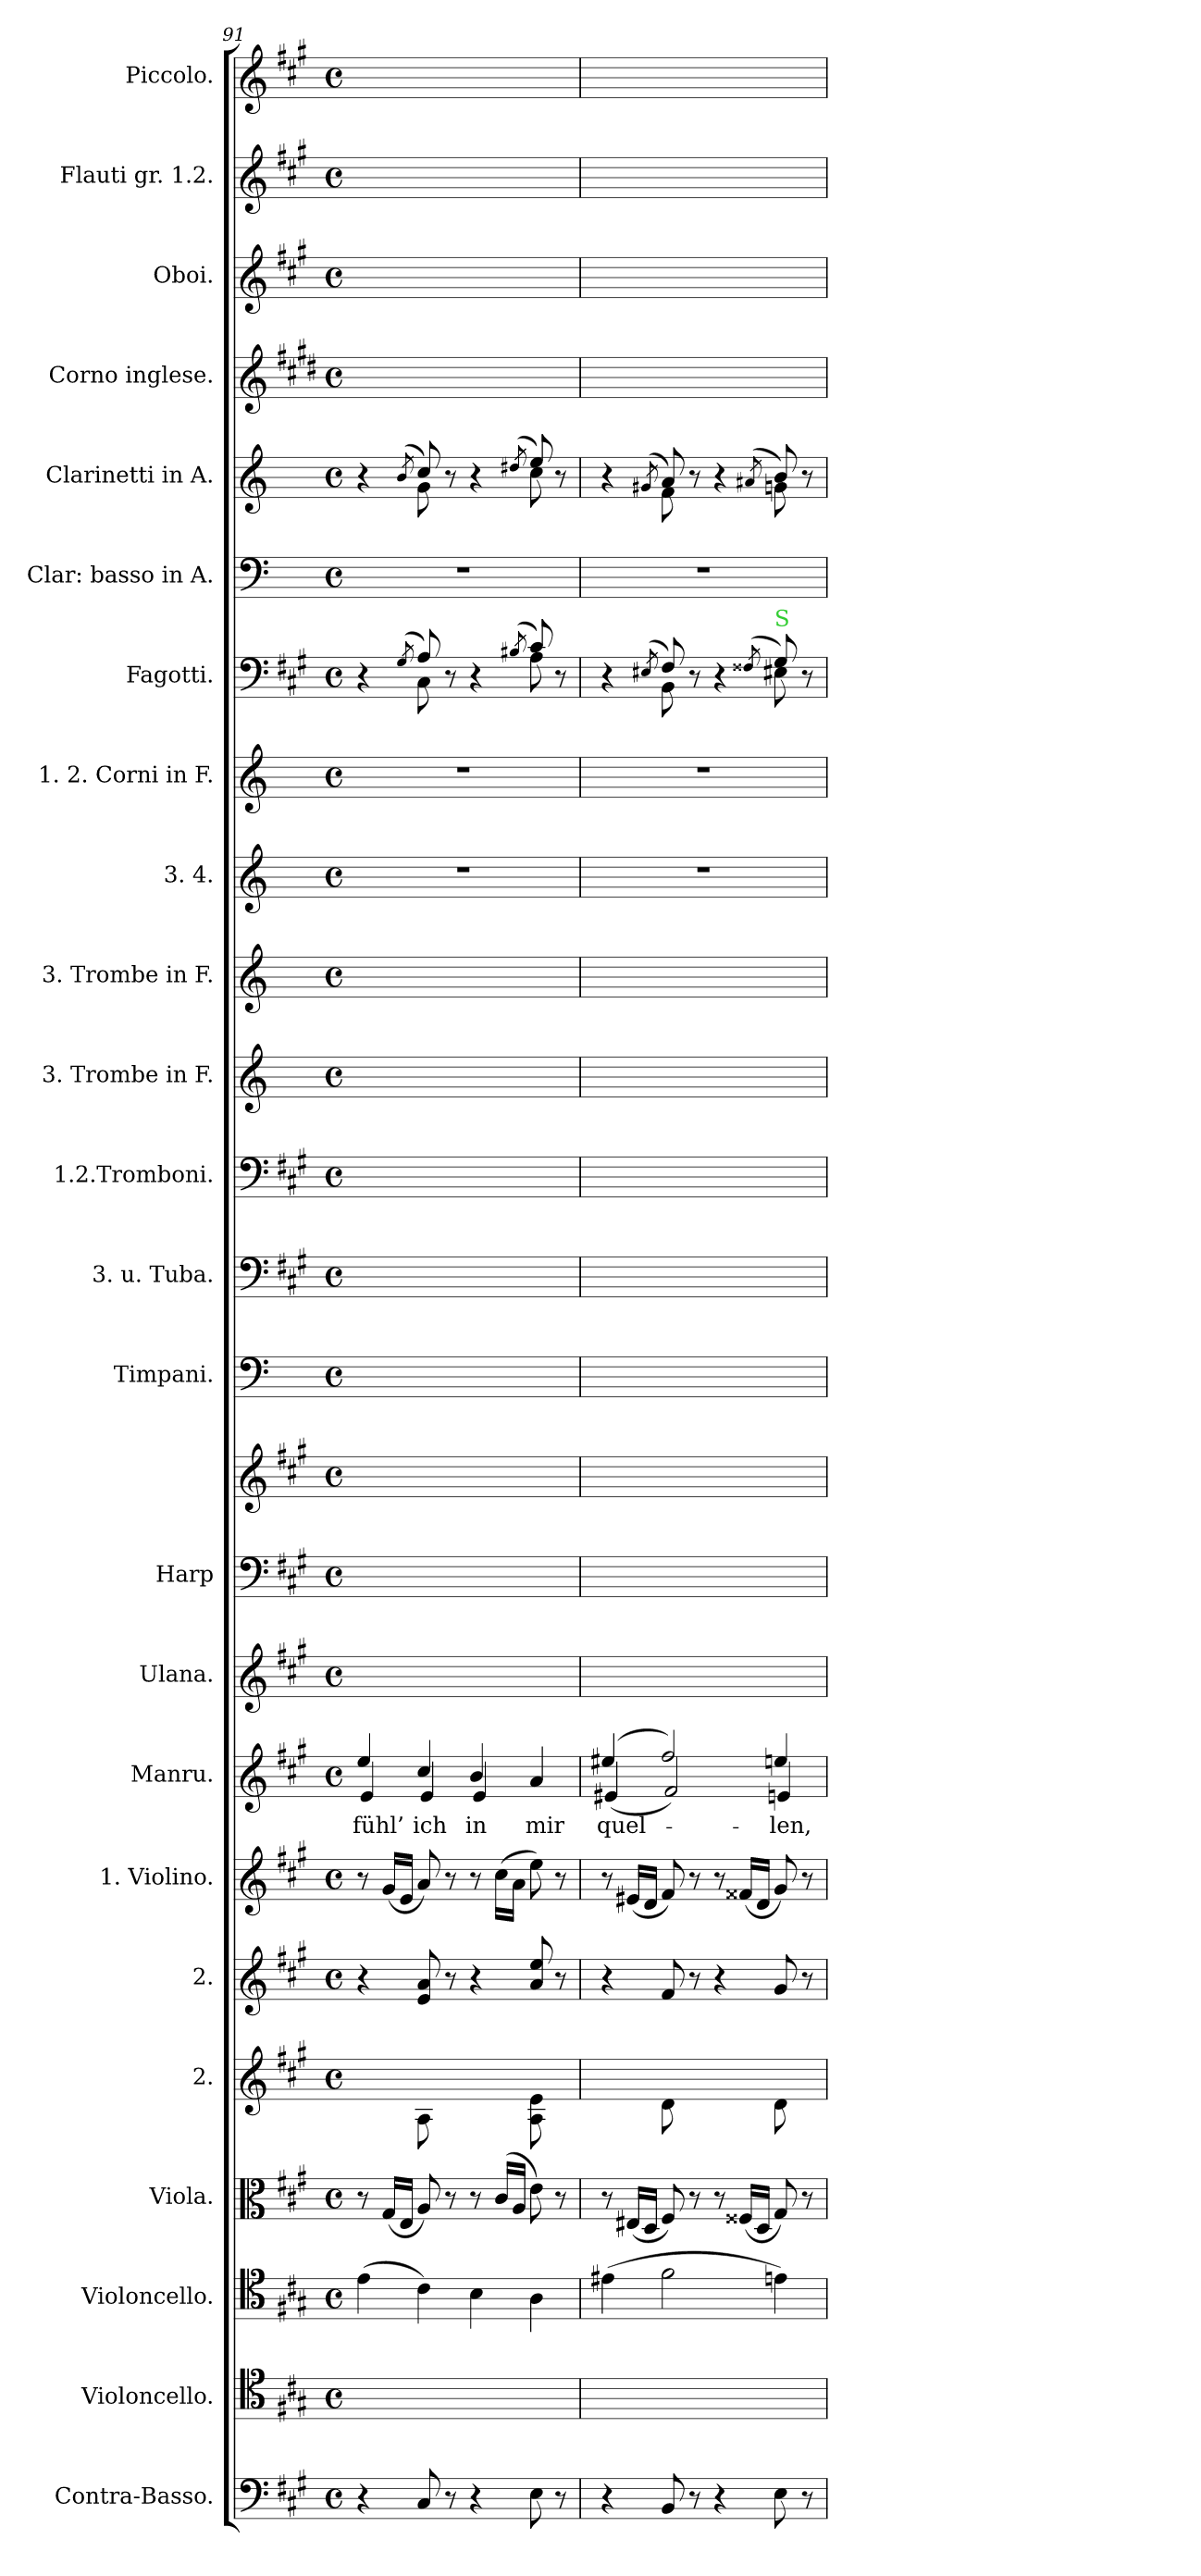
**kern	**kern	**kern	**kern	**kern	**kern	**kern	**kern	**text	**kern	**kern	**kern	**kern	**kern	**kern	**kern	**kern	**kern	**kern	**kern	**kern	**kern	**kern	**kern	**kern	**kern
*part24	*part23	*part22	*part21	*part20	*part19	*part18	*part17	*part17	*part16	*part15	*part15	*part14	*part13	*part12	*part11	*part10	*part9	*part8	*part7	*part6	*part5	*part4	*part3	*part2	*part1
*staff25	*staff24	*staff23	*staff22	*staff21	*staff20	*staff19	*staff18	*staff18	*staff17	*staff16	*staff15	*staff14	*staff13	*staff12	*staff11	*staff10	*staff9	*staff8	*staff7	*staff6	*staff5	*staff4	*staff3	*staff2	*staff1
*I"Contra-Basso.	*I"Violoncello.	*I"Violoncello.	*I"Viola.	*I"2.	*I"2.	*I"1. Violino.	*I"Manru.	*	*I"Ulana.	*I"Harp	*	*I"Timpani.	*I"3. u. Tuba.	*I"1.2.Tromboni.	*I"3. Trombe in F.	*I"3. Trombe in F.	*I"3. 4.	*I"1. 2. Corni in F.	*I"Fagotti.	*I"Clar: basso in A.	*I"Clarinetti in A.	*I"Corno inglese.	*I"Oboi.	*I"Flauti gr. 1.2.	*I"Piccolo.
*I'C.-B.	*	*	*I'Vl.	*	*	*I'1. Viol.	*	*	*	*	*	*I'Timp.	*I'3. u. Tub.	*I'1.2. Tromb.	*	*I'Trombe.	*	*I'1. 2. Corni.	*I'Fag.	*I'basso.	*I'1.2. Clar. A.	*I'Cor.ingl.	*I'Ob.	*I'Fl.	*
*clefF4	*clefC4	*clefC4	*clefC3	*clefG2	*clefG2	*clefG2	*clefG2	*	*clefG2	*clefF4	*clefG2	*clefF4	*clefF4	*clefF4	*clefG2	*clefG2	*clefG2	*clefG2	*clefF4	*clefF4	*clefG2	*clefG2	*clefG2	*clefG2	*clefG2
*	*	*	*	*	*	*	*ITrd8c12	*	*	*	*	*	*	*	*ITrd-3c-5	*ITrd-3c-5	*ITrd4c7	*ITrd4c7	*	*ITrd2c3	*ITrd2c3	*ITrd4c7	*	*	*
*k[f#c#g#]	*k[f#c#g#]	*k[f#c#g#]	*k[f#c#g#]	*k[f#c#g#]	*k[f#c#g#]	*k[f#c#g#]	*k[f#c#g#]	*	*k[f#c#g#]	*k[f#c#g#]	*k[f#c#g#]	*k[]	*k[f#c#g#]	*k[f#c#g#]	*k[b-]	*k[b-]	*k[b-]	*k[b-]	*k[f#c#g#]	*k[f#c#g#]	*k[f#c#g#]	*k[f#c#g#]	*k[f#c#g#]	*k[f#c#g#]	*k[f#c#g#]
*M4/4	*M4/4	*M4/4	*M4/4	*M4/4	*M4/4	*M4/4	*M4/4	*	*M4/4	*M4/4	*M4/4	*M4/4	*M4/4	*M4/4	*M4/4	*M4/4	*M4/4	*M4/4	*M4/4	*M4/4	*M4/4	*M4/4	*M4/4	*M4/4	*M4/4
*met(c)	*met(c)	*met(c)	*met(c)	*met(c)	*met(c)	*met(c)	*met(c)	*	*met(c)	*met(c)	*met(c)	*met(c)	*met(c)	*met(c)	*met(c)	*met(c)	*met(c)	*met(c)	*met(c)	*met(c)	*met(c)	*met(c)	*met(c)	*met(c)	*met(c)
=91	=91	=91	=91	=91	=91	=91	=91	=91	=91	=91	=91	=91	=91	=91	=91	=91	=91	=91	=91	=91	=91	=91	=91	=91	=91
*	*	*	*	*	*	*	*^	*	*	*	*	*	*	*	*	*	*	*	*^	*	*^	*	*	*	*
4r	(4e\yy	(4e\	8r	4ryy	4r	8r	4e!/	4E/	fühl’	1ryy	1ryy	1ryy	1ryy	1ryy	1ryy	1ryy	1ryy	1r	1r	4r	4ryy	1r	4r	4ryy	1ryy	1ryy	1ryy	1ryy
.	.	.	(16G#/LL	.	.	(16g#/LL	.	.	.	.	.	.	.	.	.	.	.	.	.	.	.	.	.	.	.	.	.	.
.	.	.	16E/JJ	.	.	16e/JJ	.	.	.	.	.	.	.	.	.	.	.	.	.	.	.	.	.	.	.	.	.	.
.	.	.	.	.	.	.	.	.	.	.	.	.	.	.	.	.	.	.	.	(8qG#/	.	.	(8qg#/	.	.	.	.	.
8C#/	4c#\yy)	4c#\)	8A/)	8A\	8e/ 8a/	8a/)	4c#!/	4E/	ich	.	.	.	.	.	.	.	.	.	.	8A/)	8C#\	.	8a/)	8e\	.	.	.	.
8r	.	.	8r	8ryy	8r	8r	.	.	.	.	.	.	.	.	.	.	.	.	.	8r	8ryy	.	8r	8ryy	.	.	.	.
4r	4B\yy	4B\	8r	4ryy	4r	8r	4B!/	4E/	in	.	.	.	.	.	.	.	.	.	.	4r	4ryy	.	4r	4ryy	.	.	.	.
.	.	.	(16c#/LL	.	.	(16cc#\LL	.	.	.	.	.	.	.	.	.	.	.	.	.	.	.	.	.	.	.	.	.	.
.	.	.	16A/JJ	.	.	16a\JJ	.	.	.	.	.	.	.	.	.	.	.	.	.	.	.	.	.	.	.	.	.	.
.	.	.	.	.	.	.	.	.	.	.	.	.	.	.	.	.	.	.	.	(8qB#X/	.	.	(8qb#X/	.	.	.	.	.
8E\	4A\yy	4A\	8e\)	8A\ 8e\	8a/ 8ee/	8ee\)	4A!/	4ryy	mir	.	.	.	.	.	.	.	.	.	.	8c#/)	8A\	.	8cc#/)	8a\	.	.	.	.
8r	.	.	8r	8ryy	8r	8r	.	.	.	.	.	.	.	.	.	.	.	.	.	8r	8ryy	.	8r	8ryy	.	.	.	.
=92	=92	=92	=92	=92	=92	=92	=92	=92	=92	=92	=92	=92	=92	=92	=92	=92	=92	=92	=92	=92	=92	=92	=92	=92	=92	=92	=92	=92
4r	(4e#X\yy	(4e#X\	8r	4ryy	4r	8r	(4e#X!/	(4E#X/	quel-	1ryy	1ryy	1ryy	1ryy	1ryy	1ryy	1ryy	1ryy	1r	1r	4r	4ryy	1r	4r	4ryy	1ryy	1ryy	1ryy	1ryy
.	.	.	(16E#X/LL	.	.	(16e#X/LL	.	.	.	.	.	.	.	.	.	.	.	.	.	.	.	.	.	.	.	.	.	.
.	.	.	16D/JJ	.	.	16d/JJ	.	.	.	.	.	.	.	.	.	.	.	.	.	.	.	.	.	.	.	.	.	.
.	.	.	.	.	.	.	.	.	.	.	.	.	.	.	.	.	.	.	.	(8qE#X/	.	.	(8qe#X/	.	.	.	.	.
8BB/	2f#\yy	2f#\	8F#/)	8d\	8f#/	8f#/)	2f#!/)	2F#/)	.	.	.	.	.	.	.	.	.	.	.	8F#/)	8BB\	.	8f#/)	8d\	.	.	.	.
8r	.	.	8r	8ryy	8r	8r	.	.	.	.	.	.	.	.	.	.	.	.	.	8r	8ryy	.	8r	8ryy	.	.	.	.
4r	.	.	8r	4ryy	4r	8r	.	.	.	.	.	.	.	.	.	.	.	.	.	4r	4ryy	.	4r	4ryy	.	.	.	.
.	.	.	(16F##X/LL	.	.	(16f##X/LL	.	.	.	.	.	.	.	.	.	.	.	.	.	.	.	.	.	.	.	.	.	.
.	.	.	16D/JJ	.	.	16d/JJ	.	.	.	.	.	.	.	.	.	.	.	.	.	.	.	.	.	.	.	.	.	.
.	.	.	.	.	.	.	.	.	.	.	.	.	.	.	.	.	.	.	.	(8qF##X/	.	.	(8qf##X/	.	.	.	.	.
!	!	!	!	!	!	!	!	!	!	!	!	!	!	!	!	!	!	!	!	!LO:TX:a:color=limegreen:t=S	!	!	!	!	!	!	!	!
8E\	4en\yy)	4en\)	8G#/)	8d\	8g#/	8g#/)	4en!/	4En/	-len,	.	.	.	.	.	.	.	.	.	.	8G#/)	8E#X\	.	8g#/)	8en\	.	.	.	.
8r	.	.	8r	8ryy	8r	8r	.	.	.	.	.	.	.	.	.	.	.	.	.	8r	8ryy	.	8r	8ryy	.	.	.	.
*	*	*	*	*	*	*	*v	*v	*	*	*	*	*	*	*	*	*	*	*	*v	*v	*	*v	*v	*	*	*	*
=	=	=	=	=	=	=	=	=	=	=	=	=	=	=	=	=	=	=	=	=	=	=	=	=	=
*-	*-	*-	*-	*-	*-	*-	*-	*-	*-	*-	*-	*-	*-	*-	*-	*-	*-	*-	*-	*-	*-	*-	*-	*-	*-
